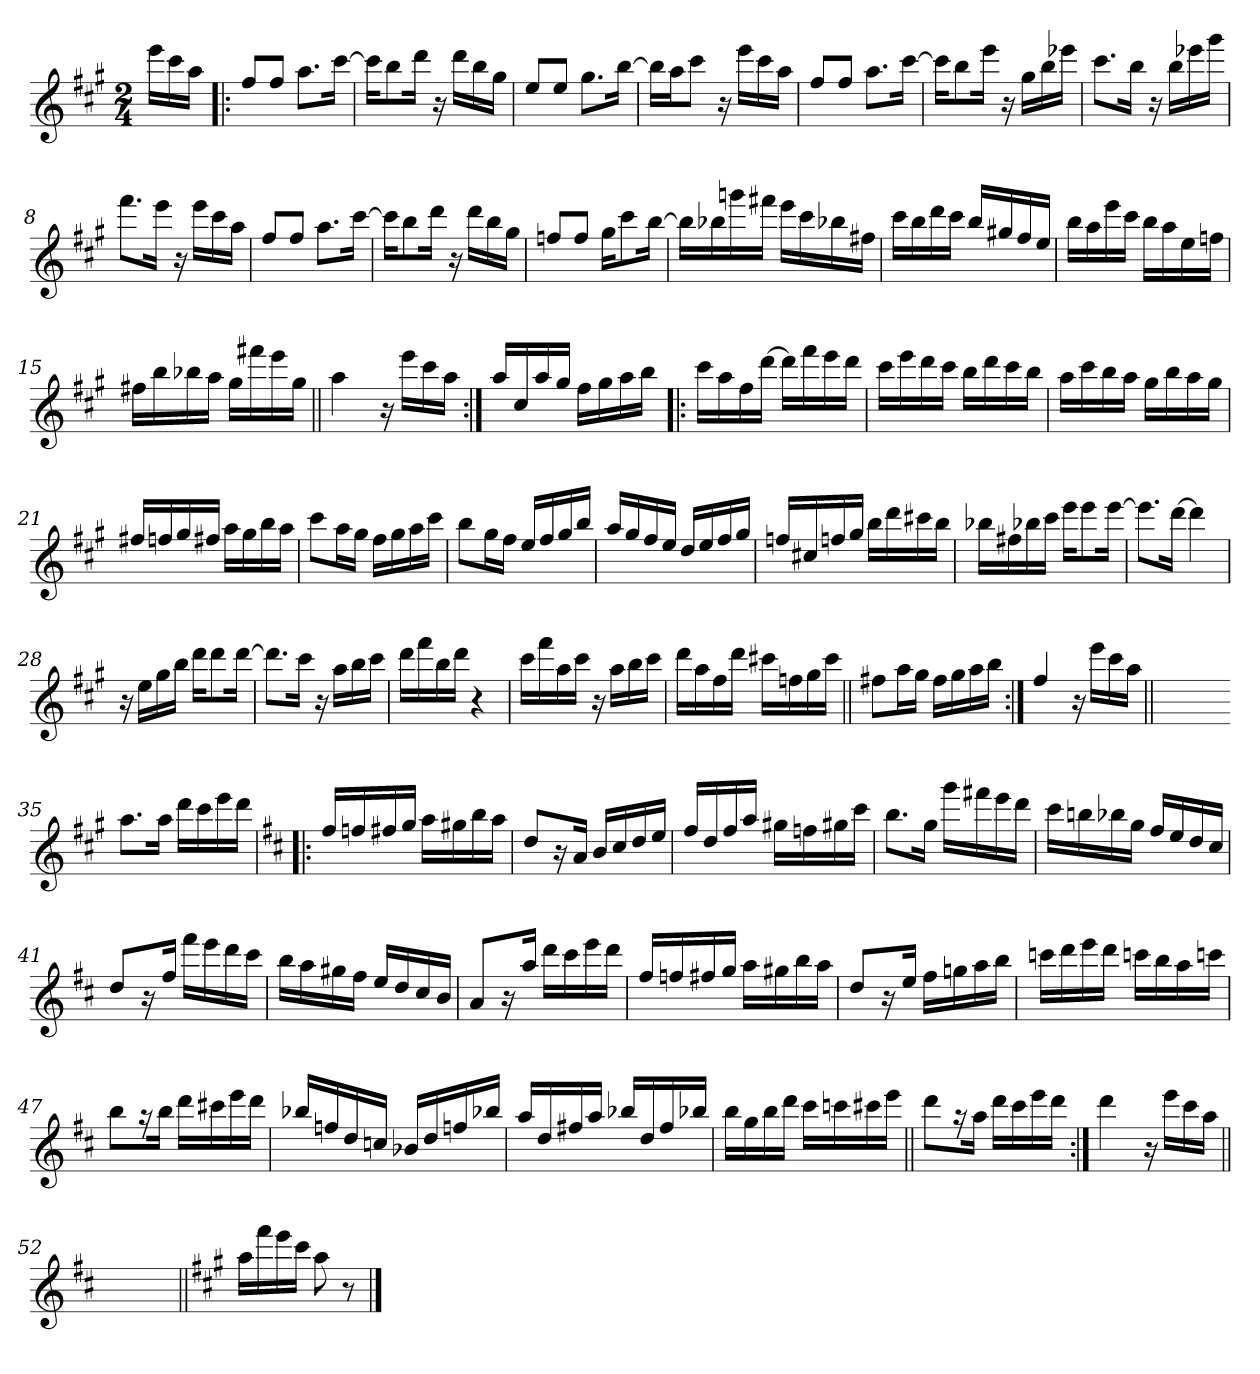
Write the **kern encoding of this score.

**kern
*part1
*staff1
*clefG2
*k[f#c#g#]
*A:
*M2/4
=
16eee\LL
16ccc#\
16aa\JJ
=1!|:
8ff#/L
8ff#/J
8.aa\L
[16ccc#\Jk
=2
16ccc#\KL]
8bb\
16ddd\Jk
16r
16ddd\LL
16bb\
16gg#\JJ
=3
8ee/L
8ee/J
8.gg#\L
[16bb\Jk
=4
16bb\LL]
16aa\J
8ccc#\J
16r
16eee\LL
16ccc#\
16aa\JJ
!!LO:LB:g=z
=5
8ff#/L
8ff#/J
8.aa\L
[16ccc#\Jk
=6
16ccc#\KL]
8bb\
16eee\Jk
16r
16gg#\LL
16bb\
16eee-X\JJ
=7
8.ccc#\L
16bb\Jk
16r
16bb\LL
16eee-X\
16ggg#\JJ
=8
8.fff#\L
16eee\Jk
16r
16eee\LL
16ccc#\
16aa\JJ
=9
8ff#/L
8ff#/J
8.aa\L
[16ccc#\Jk
!!LO:LB:g=z
=10
16ccc#\KL]
8bb\
16ddd\Jk
16r
16ddd\LL
16bb\
16gg#\JJ
=11
8ffn/L
8ff/J
16gg#\KL
8ccc#\
[16bb\Jk
=12
16bbn\LL]
16bb-X\
16gggn\
16fff#X\JJ
16eee\LL
16ccc#\
16bb-X\
16ff#X\JJ
=13
16ccc#\LL
16bb\
16ddd\
16ccc#\JJ
16bb/LL
16gg#X/
16ff#/
16ee/JJ
!!LO:LB:g=z
=14
16bb\LL
16aa\
16eee\
16ccc#\JJ
16bb\LL
16aa\
16ee\
16ffn\JJ
=15
16ff#X\LL
16bb\
16bb-X\
16aa\JJ
16gg#\LL
16fff#X\
16eee\
16gg#\JJ
=16||
4aa\
16r
16eee\LL
16ccc#\
16aa\JJ
=17:|!
16aa/LL
16cc#/
16aa/
16gg#/JJ
16ff#\LL
16gg#\
16aa\
16bb\JJ
!!LO:LB:g=z
=18!|:
16ccc#\LL
16aa\
16ff#\
[16ddd\JJ
16ddd\LL]
16fff#\
16eee\
16ddd\JJ
=19
16ccc#\LL
16eee\
16ddd\
16ccc#\JJ
16bb\LL
16ddd\
16ccc#\
16bb\JJ
=20
16aa\LL
16ccc#\
16bb\
16aa\JJ
16gg#\LL
16bb\
16aa\
16gg#\JJ
!!LO:LB:g=z
=21
16ff#X/LL
16ffn/
16gg#/
16ff#X/JJ
16aa\LL
16gg#\
16bb\
16aa\JJ
=22
8ccc#\L
16aa\L
16gg#\JJ
16ff#\LL
16gg#\
16aa\
16ccc#\JJ
=23
8bb\L
16gg#\L
16ff#\JJ
16ee/LL
16ff#/
16gg#/
16bb/JJ
=24
16aa/LL
16gg#/
16ff#/
16ee/JJ
16dd/LL
16ee/
16ff#/
16gg#/JJ
=25
16ffn/LL
16cc#X/
16ffn/
16gg#/JJ
16bb\LL
16ddd\
16ccc#X\
16bb\JJ
!!LO:LB:g=z
=26
16bb-X\LL
16ff#X\
16bb-X\
16ccc#\JJ
16eee\KL
8eee\
[16eee\Jk
=27
8.eee\L]
[16ddd\Jk
4ddd\]
=28
16r
16ee\LL
16gg#\
16bb\JJ
16ddd\KL
8ddd\
[16ddd\Jk
=29
8.ddd\L]
16ccc#\Jk
16r
16aa\LL
16bb\
16ccc#\JJ
=30
16ddd\LL
16fff#\
16bb\
16ddd\JJ
4r
!!LO:LB:g=z
=31
16ccc#\LL
16fff#\
16aa\
16ccc#\JJ
16r
16aa\LL
16bb\
16ccc#\JJ
=32
16ddd\LL
16aa\
16ff#\
16ddd\JJ
16ccc#X\LL
16ffn\
16gg#\
16ccc#\JJ
=33||
8ff#X\L
16aa\L
16gg#\JJ
16ff#\LL
16gg#\
16aa\
16bb\JJ
=34:|!
4ff#/
16r
16eee\LL
16ccc#\
16aa\JJ
=34X341||
2ryy
!!LO:LB:g=z
=35-
8.aa\L
16aa\Jk
16ddd\LL
16ccc#\
16eee\
16ddd\JJ
=36!|:
*k[f#c#]
*D:
16ff#/LL
16ffn/
16ff#X/
16gg/JJ
16aa\LL
16gg#X\
16bb\
16aa\JJ
=37
8dd/L
16r
16a/Jk
16b/LL
16cc#/
16dd/
16ee/JJ
=38
16ff#/LL
16dd/
16ff#/
16aa/JJ
16gg#X\LL
16ffn\
16gg#X\
16ccc#\JJ
=39
8.bb\L
16gg\Jk
16ggg\LL
16fff#X\
16eee\
16ddd\JJ
!!LO:PB:g=z
=40
16ccc#\LL
16bbn\
16bb-X\
16gg\JJ
16ff#/LL
16ee/
16dd/
16cc#/JJ
=41
8dd/L
16r
16ff#/Jk
16fff#\LL
16eee\
16ddd\
16ccc#\JJ
=42
16bb\LL
16aa\
16gg#X\
16ff#\JJ
16ee/LL
16dd/
16cc#/
16b/JJ
=43
8a/L
16r
16aa/Jk
16ddd\LL
16ccc#\
16eee\
16ddd\JJ
=44
16ff#/LL
16ffn/
16ff#X/
16gg/JJ
16aa\LL
16gg#X\
16bb\
16aa\JJ
!!LO:LB:g=z
=45
8dd/L
16r
16ee/Jk
16ff#\LL
16ggn\
16aa\
16bb\JJ
=46
16cccn\LL
16ddd\
16eee\
16ddd\JJ
16cccn\LL
16bb\
16aa\
16cccn\JJ
=47
8bb\L
16r
16bb\Jk
16ddd\LL
16ccc#X\
16eee\
16ddd\JJ
=48
16bb-X/LL
16ffn/
16dd/
16ccn/JJ
16b-X/LL
16dd/
16ffn/
16bb-X/JJ
=49
16aa/LL
16dd/
16ff#X/
16aa/JJ
16bb-X/LL
16dd/
16ff#/
16bb-X/JJ
!!LO:LB:g=z
=50
16bb\LL
16gg\
16bb\
16ddd\JJ
16ccc#\LL
16cccn\
16ccc#X\
16eee\JJ
=51||
8ddd\L
16r
16aa\Jk
16ddd\LL
16ccc#\
16eee\
16ddd\JJ
=52:|!
4ddd\
16r
16eee\LL
16ccc#\
16aa\JJ
=52X522||
2ryy
=53||
*k[f#c#g#]
*A:
16aa\LL
16fff#\
16eee\
16ccc#\JJ
8aa\
8r
==
*-
